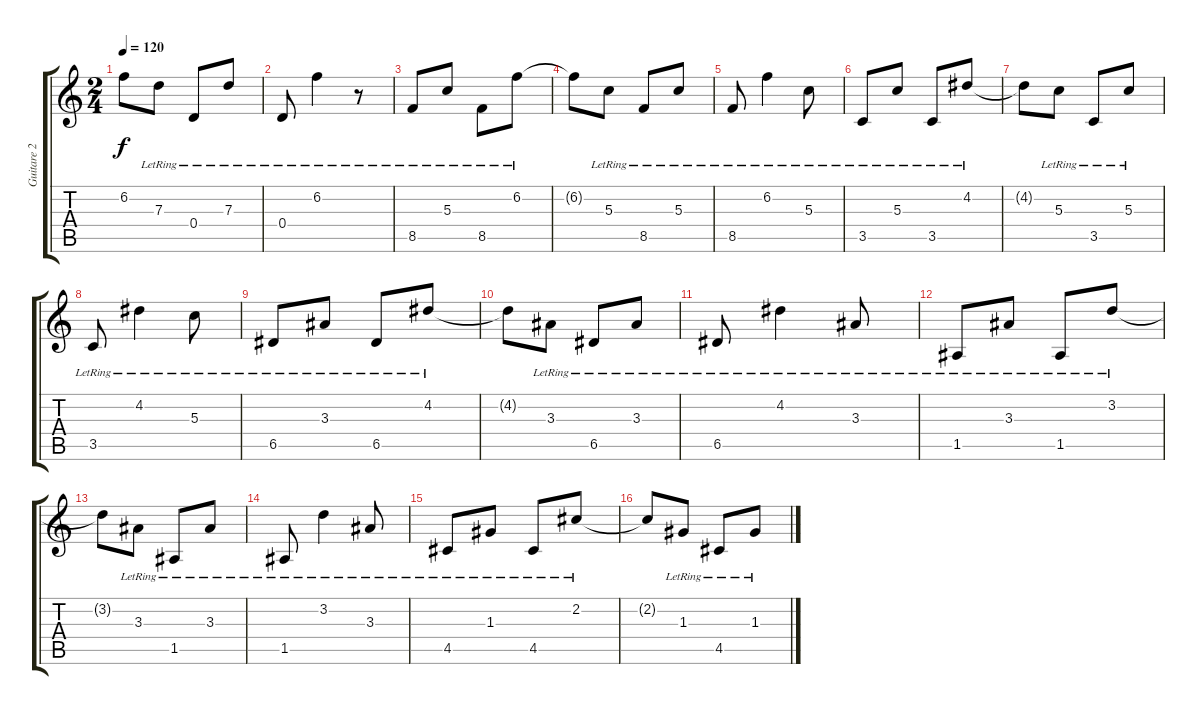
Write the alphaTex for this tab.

\track ("Guitare 2" "Guitare 2") {instrument electricguitarclean}
\staff {score tabs}
\tuning (E4 B3 G3 D3 A2 E2) {hide}
\ts (2 4)
\tempo 120
\clef g2
\ks c
6.2{t}.8{dy f} 7.3{lr}.8 0.4{lr}.8 7.3{lr}.8 |
0.4{lr}.8 6.2{lr}.4 r.8 |
8.5{lr}.8 5.3{lr}.8 8.5{lr}.8 6.2{lr}.8 |
6.2{t}.8 5.3{lr}.8 8.5{lr}.8 5.3{lr}.8 |
8.5{lr}.8 6.2{lr}.4 5.3{lr}.8 |
3.5{lr}.8 5.3{lr}.8 3.5{lr}.8 4.2{lr}.8 |
4.2{t}.8 5.3{lr}.8 3.5{lr}.8 5.3{lr}.8 |
3.5{lr}.8 4.2{lr}.4 5.3{lr}.8 |
6.5{lr}.8 3.3{lr}.8 6.5{lr}.8 4.2{lr}.8 |
4.2{t}.8 3.3{lr}.8 6.5{lr}.8 3.3{lr}.8 |
6.5{lr}.8 4.2{lr}.4 3.3{lr}.8 |
1.5{lr}.8 3.3{lr}.8 1.5{lr}.8 3.2{lr}.8 |
3.2{t}.8 3.3{lr}.8 1.5{lr}.8 3.3{lr}.8 |
1.5{lr}.8 3.2{lr}.4 3.3{lr}.8 |
4.5{lr}.8 1.3{lr}.8 4.5{lr}.8 2.2{lr}.8 |
2.2{t}.8 1.3{lr}.8 4.5{lr}.8 1.3{lr}.8
